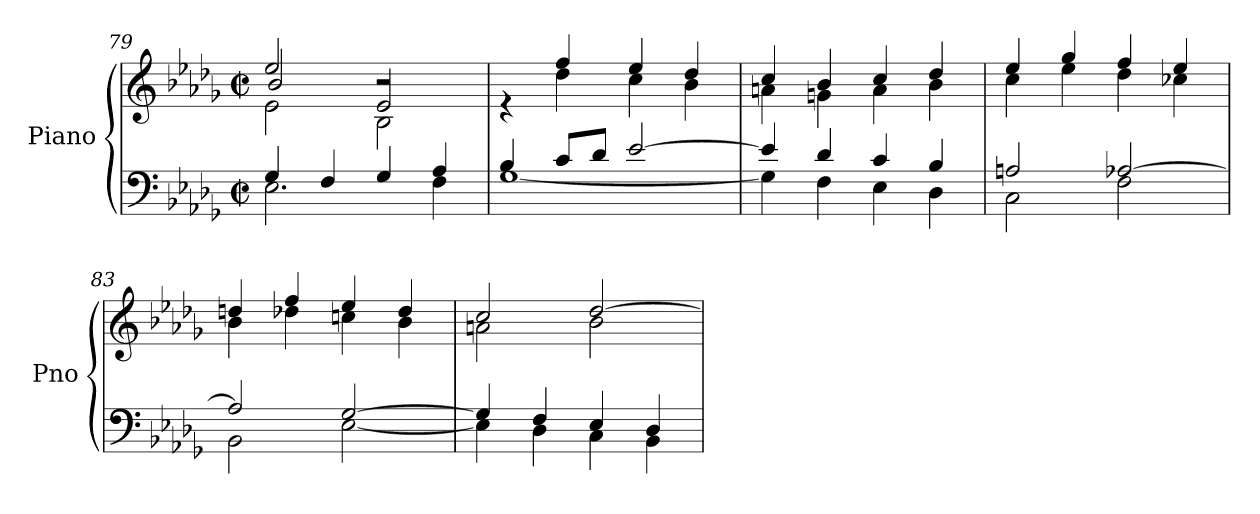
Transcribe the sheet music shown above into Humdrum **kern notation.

**kern	**kern
*part1	*part1
*staff2	*staff1
*I"Piano	*
*I'Pno	*
*clefF4	*clefG2
*k[b-e-a-d-g-]	*k[b-e-a-d-g-]
*M4/4	*M4/4
*met(c|)	*met(c|)
=79	=79
*^	*^
*	*	*	*^
4G-/	2.E-\	2ee-/	2e-\	2b-/
4F/	.	.	.	.
4G-/	.	2r	2B-\	2e-/
4A-/	4F\	.	.	.
*	*	*	*v	*v
=80	=80	=80	=80
4B-/	[1G-	4re	4ryy
8c/L	.	4ff/	4dd-\
8d-/J	.	.	.
[2e-/	.	4ee-/	4cc\
.	.	4dd-/	4b-\
!!LO:LB:g=z	!!
=81	=81	=81	=81
4e-/]	4G-\]	4cc/	4an\
4d-/	4F\	4b-/	4gn\
4c/	4E-\	4cc/	4a\
4B-/	4D-\	4dd-/	4b-\
=82	=82	=82	=82
2An/	2C\	4ee-/	4cc\
.	.	4gg-/	4ee-\
[2A-X/	2F\	4ff/	4dd-\
.	.	4ee-/	4cc-X\
=83	=83	=83	=83
2A-/]	2BB-\	4ddn/	4b-\
.	.	4ff/	4dd-X\
[2G-/	[2E-\	4ee-/	4ccn\
.	.	4dd-/	4b-\
=84	=84	=84	=84
4G-/]	4E-\]	2cc/	2an\
4F/	4D-\	.	.
4E-/	4C\	[2dd-/	2b-\
4D-/	4BB-\	.	.
*v	*v	*	*
*	*v	*v
=	=
*-	*-
